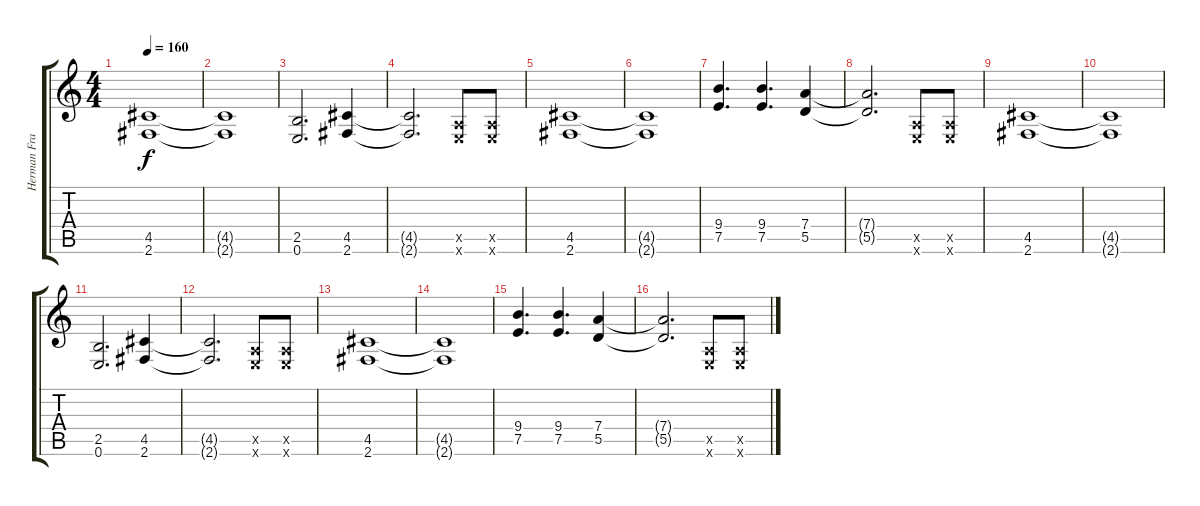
\track ("Herman Frank" "Herman Fra") {solo instrument distortionguitar}
\staff {score tabs}
\tuning (E4 B3 G3 D3 A2 E2) {hide}
\ts (4 4)
\tempo 160
\clef g2
\ks c
(4.5 2.6).1{dy f} |
(4.5{t} 2.6{t}).1 |
(2.5 0.6).2{d} (4.5 2.6).4 |
(4.5{t} 2.6{t}).2{d} (0.5{x} 0.6{x}).8 (0.5{x} 0.6{x}).8 |
(4.5 2.6).1 |
(4.5{t} 2.6{t}).1 |
(9.4 7.5).4{d} (9.4 7.5).4{d} (7.4 5.5).4 |
(7.4{t} 5.5{t}).2{d} (0.5{x} 0.6{x}).8 (0.5{x} 0.6{x}).8 |
(4.5 2.6).1 |
(4.5{t} 2.6{t}).1 |
(2.5 0.6).2{d} (4.5 2.6).4 |
(4.5{t} 2.6{t}).2{d} (0.5{x} 0.6{x}).8 (0.5{x} 0.6{x}).8 |
(4.5 2.6).1 |
(4.5{t} 2.6{t}).1 |
(9.4 7.5).4{d} (9.4 7.5).4{d} (7.4 5.5).4 |
(7.4{t} 5.5{t}).2{d} (0.5{x} 0.6{x}).8 (0.5{x} 0.6{x}).8
